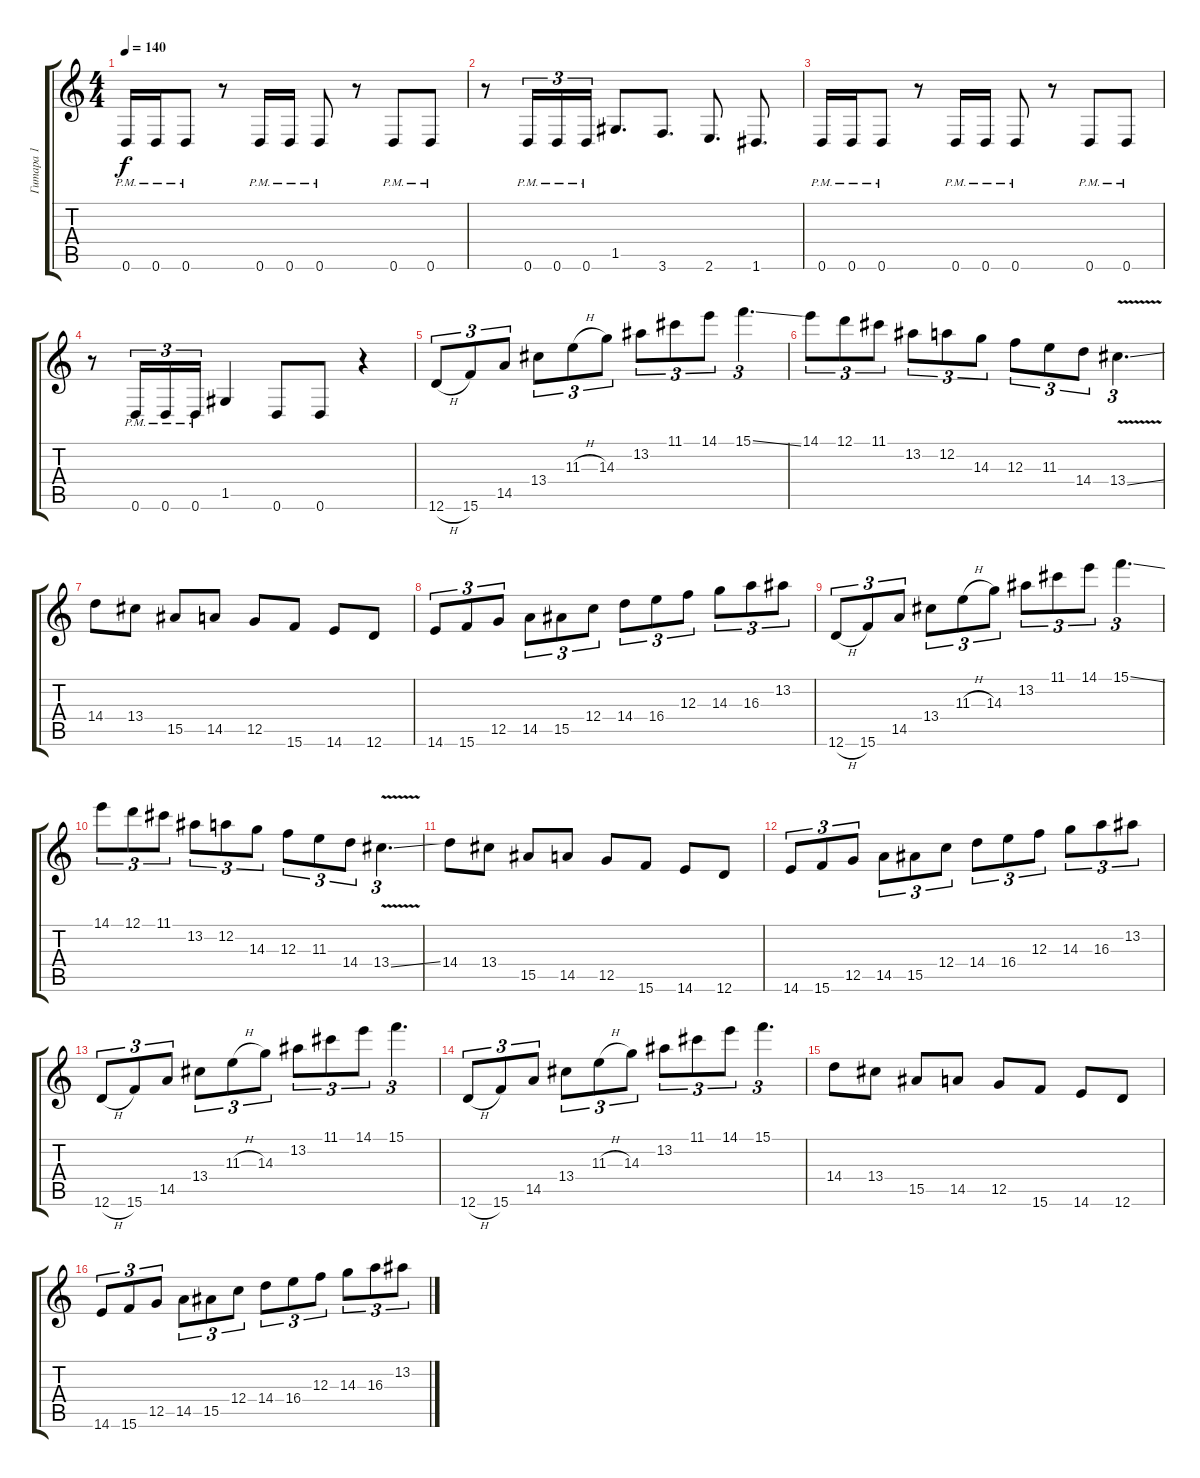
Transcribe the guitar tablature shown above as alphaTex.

\track ("Гитара 1" "Гитара 1") {instrument overdrivenguitar}
\staff {score tabs}
\tuning (D4 A3 F3 C3 G2 D2) {hide}
\ts (4 4)
\tempo 140
\clef g2
\ks c
0.6{pm}.16{dy f} 0.6{pm}.16 0.6{pm}.8 r.8 0.6{pm}.16 0.6{pm}.16 0.6{pm}.8 r.8 0.6{pm}.8 0.6{pm}.8 |
r.8 0.6{pm}.16{tu (3 2)} 0.6{pm}.16{tu (3 2)} 0.6{pm}.16{tu (3 2)} 1.5.8{d} 3.6.8{d} 2.6.8{d} 1.6.8{d} |
0.6{pm}.16 0.6{pm}.16 0.6{pm}.8 r.8 0.6{pm}.16 0.6{pm}.16 0.6{pm}.8 r.8 0.6{pm}.8 0.6{pm}.8 |
r.8 0.6{pm}.16{tu (3 2)} 0.6{pm}.16{tu (3 2)} 0.6{pm}.16{tu (3 2)} 1.5.4 0.6.8 0.6.8 r.4 |
12.6{h}.8{tu (3 2)} 15.6.8{tu (3 2)} 14.5.8{tu (3 2)} 13.4.8{tu (3 2)} 11.3{h}.8{tu (3 2)} 14.3.8{tu (3 2)} 13.2.8{tu (3 2)} 11.1.8{tu (3 2)} 14.1.8{tu (3 2)} 15.1{ss}.4{d tu (3 2)} |
14.1.8{tu (3 2)} 12.1.8{tu (3 2)} 11.1.8{tu (3 2)} 13.2.8{tu (3 2)} 12.2.8{tu (3 2)} 14.3.8{tu (3 2)} 12.3.8{tu (3 2)} 11.3.8{tu (3 2)} 14.4.8{tu (3 2)} 13.4{v ss}.4{d tu (3 2)} |
14.4.8 13.4.8 15.5.8 14.5.8 12.5.8 15.6.8 14.6.8 12.6.8 |
14.6.8{tu (3 2)} 15.6.8{tu (3 2)} 12.5.8{tu (3 2)} 14.5.8{tu (3 2)} 15.5.8{tu (3 2)} 12.4.8{tu (3 2)} 14.4.8{tu (3 2)} 16.4.8{tu (3 2)} 12.3.8{tu (3 2)} 14.3.8{tu (3 2)} 16.3.8{tu (3 2)} 13.2.8{tu (3 2)} |
12.6{h}.8{tu (3 2)} 15.6.8{tu (3 2)} 14.5.8{tu (3 2)} 13.4.8{tu (3 2)} 11.3{h}.8{tu (3 2)} 14.3.8{tu (3 2)} 13.2.8{tu (3 2)} 11.1.8{tu (3 2)} 14.1.8{tu (3 2)} 15.1{ss}.4{d tu (3 2)} |
14.1.8{tu (3 2)} 12.1.8{tu (3 2)} 11.1.8{tu (3 2)} 13.2.8{tu (3 2)} 12.2.8{tu (3 2)} 14.3.8{tu (3 2)} 12.3.8{tu (3 2)} 11.3.8{tu (3 2)} 14.4.8{tu (3 2)} 13.4{v ss}.4{d tu (3 2)} |
14.4.8 13.4.8 15.5.8 14.5.8 12.5.8 15.6.8 14.6.8 12.6.8 |
14.6.8{tu (3 2)} 15.6.8{tu (3 2)} 12.5.8{tu (3 2)} 14.5.8{tu (3 2)} 15.5.8{tu (3 2)} 12.4.8{tu (3 2)} 14.4.8{tu (3 2)} 16.4.8{tu (3 2)} 12.3.8{tu (3 2)} 14.3.8{tu (3 2)} 16.3.8{tu (3 2)} 13.2.8{tu (3 2)} |
12.6{h}.8{tu (3 2)} 15.6.8{tu (3 2)} 14.5.8{tu (3 2)} 13.4.8{tu (3 2)} 11.3{h}.8{tu (3 2)} 14.3.8{tu (3 2)} 13.2.8{tu (3 2)} 11.1.8{tu (3 2)} 14.1.8{tu (3 2)} 15.1.4{d tu (3 2)} |
12.6{h}.8{tu (3 2)} 15.6.8{tu (3 2)} 14.5.8{tu (3 2)} 13.4.8{tu (3 2)} 11.3{h}.8{tu (3 2)} 14.3.8{tu (3 2)} 13.2.8{tu (3 2)} 11.1.8{tu (3 2)} 14.1.8{tu (3 2)} 15.1.4{d tu (3 2)} |
14.4.8 13.4.8 15.5.8 14.5.8 12.5.8 15.6.8 14.6.8 12.6.8 |
14.6.8{tu (3 2)} 15.6.8{tu (3 2)} 12.5.8{tu (3 2)} 14.5.8{tu (3 2)} 15.5.8{tu (3 2)} 12.4.8{tu (3 2)} 14.4.8{tu (3 2)} 16.4.8{tu (3 2)} 12.3.8{tu (3 2)} 14.3.8{tu (3 2)} 16.3.8{tu (3 2)} 13.2.8{tu (3 2)}
